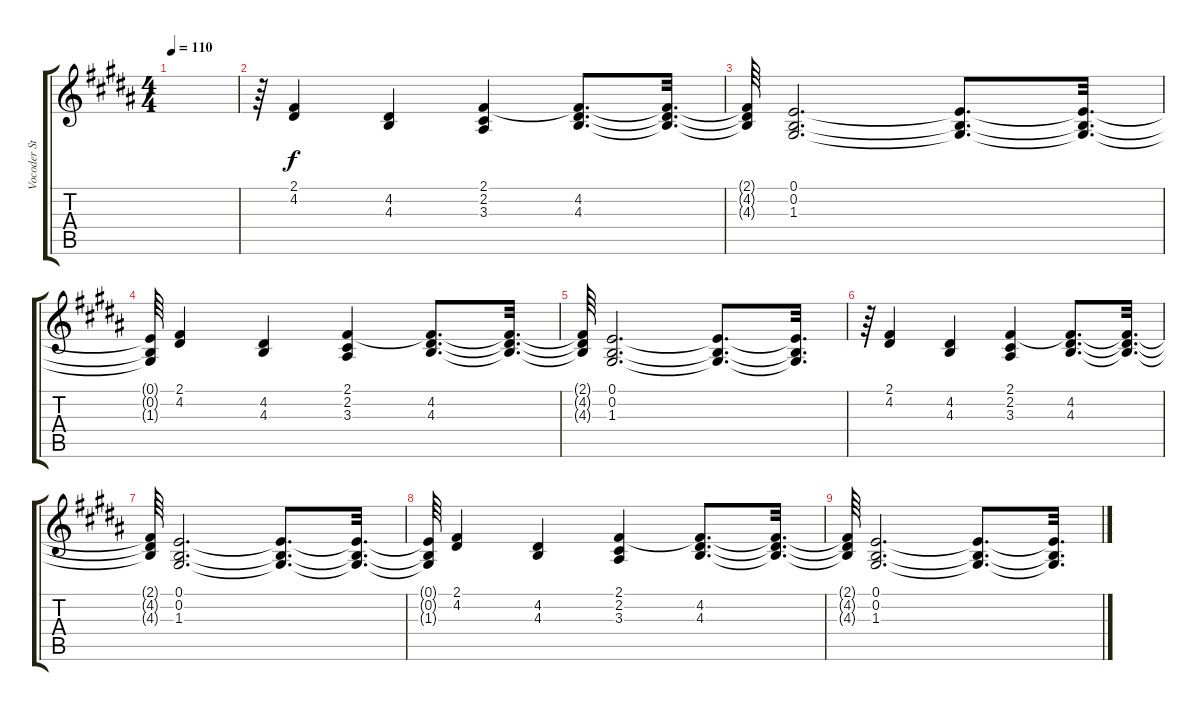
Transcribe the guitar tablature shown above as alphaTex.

\track ("Vocoder StereoFX" "Vocoder St") {instrument lead2sawtooth}
\staff {score tabs}
\tuning (E4 B3 G3 D3 A2 E2) {hide}
\ts (4 4)
\tempo 110
\clef g2
\ks b
|
r.64 (2.1 4.2).4 (4.2 4.3).4 (2.1 2.2 3.3).4 (2.1{t} 4.2 4.3).8{d} (2.1{t} 4.2{t} 4.3{t}).32{d} |
(2.1{t} 4.2{t} 4.3{t}).64 (0.1 0.2 1.3).2{d} (0.1{t} 0.2{t} 1.3{t}).8{d} (0.1{t} 0.2{t} 1.3{t}).32{d} |
(0.1{t} 0.2{t} 1.3{t}).64 (2.1 4.2).4 (4.2 4.3).4 (2.1 2.2 3.3).4 (2.1{t} 4.2 4.3).8{d} (2.1{t} 4.2{t} 4.3{t}).32{d} |
(2.1{t} 4.2{t} 4.3{t}).64 (0.1 0.2 1.3).2{d} (0.1{t} 0.2{t} 1.3{t}).8{d} (0.1{t} 0.2{t} 1.3{t}).32{d} |
r.64 (2.1 4.2).4 (4.2 4.3).4 (2.1 2.2 3.3).4 (2.1{t} 4.2 4.3).8{d} (2.1{t} 4.2{t} 4.3{t}).32{d} |
(2.1{t} 4.2{t} 4.3{t}).64 (0.1 0.2 1.3).2{d} (0.1{t} 0.2{t} 1.3{t}).8{d} (0.1{t} 0.2{t} 1.3{t}).32{d} |
(0.1{t} 0.2{t} 1.3{t}).64 (2.1 4.2).4 (4.2 4.3).4 (2.1 2.2 3.3).4 (2.1{t} 4.2 4.3).8{d} (2.1{t} 4.2{t} 4.3{t}).32{d} |
(2.1{t} 4.2{t} 4.3{t}).64 (0.1 0.2 1.3).2{d} (0.1{t} 0.2{t} 1.3{t}).8{d} (0.1{t} 0.2{t} 1.3{t}).32{d}
